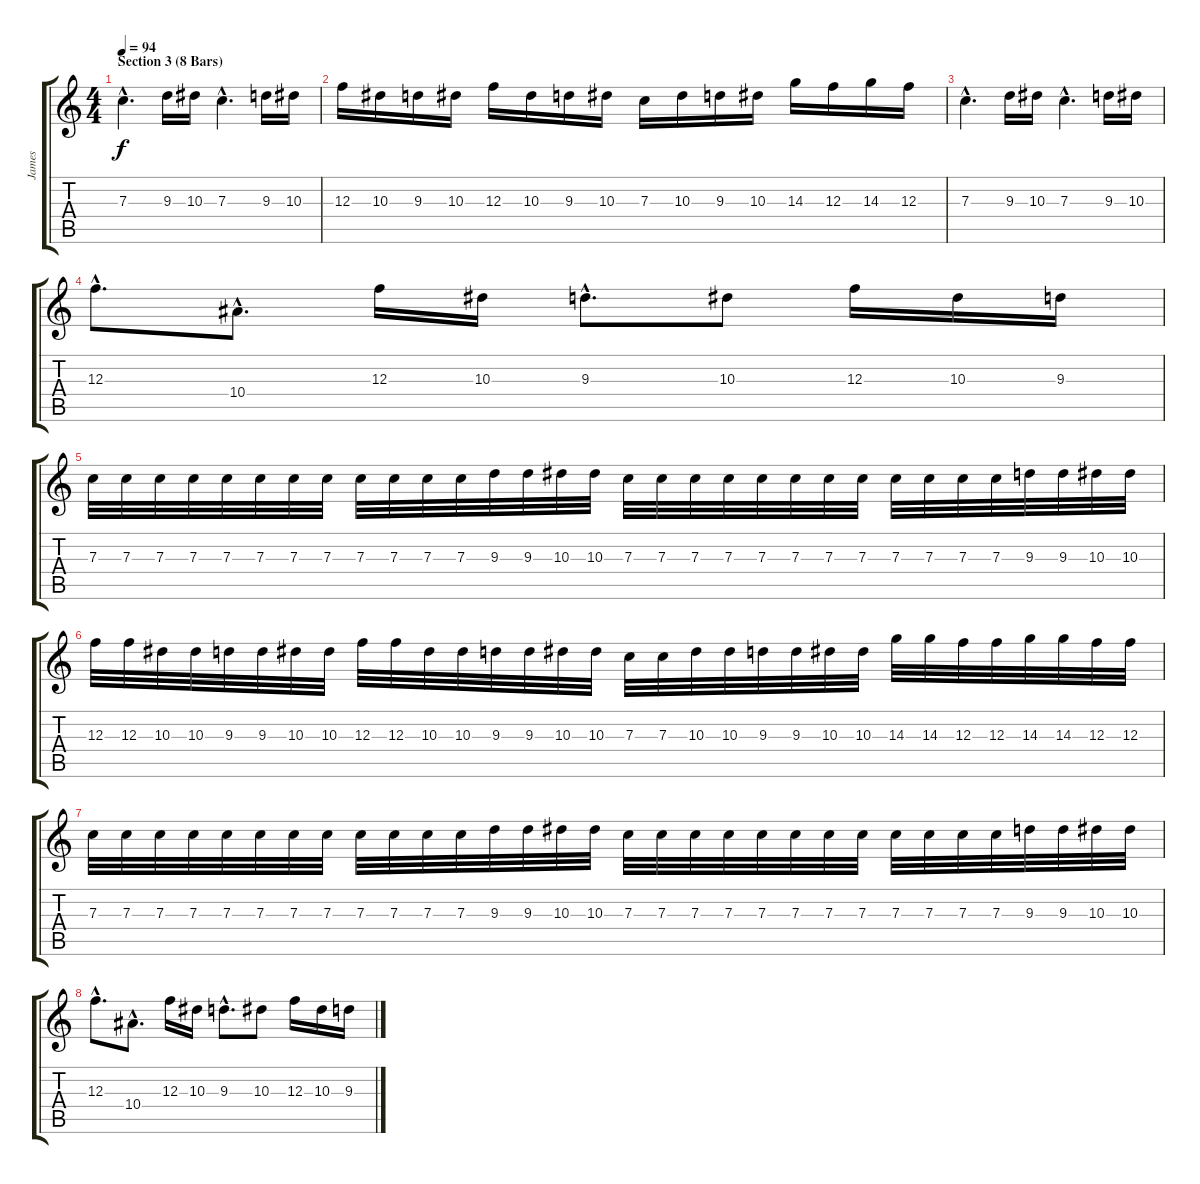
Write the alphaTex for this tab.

\track ("James" "James") {instrument distortionguitar}
\staff {score tabs}
\tuning (D4 A3 F3 C3 G2 D2) {hide}
\ts (4 4)
\section ("" "Section 3 (8 Bars)")
\tempo 94
\clef g2
\ks c
7.3{hac}.4{d dy f} 9.3.16 10.3.16 7.3{hac}.4{d} 9.3.16 10.3.16 |
12.3.16 10.3.16 9.3.16 10.3.16 12.3.16 10.3.16 9.3.16 10.3.16 7.3.16 10.3.16 9.3.16 10.3.16 14.3.16 12.3.16 14.3.16 12.3.16 |
7.3{hac}.4{d} 9.3.16 10.3.16 7.3{hac}.4{d} 9.3.16 10.3.16 |
12.3{hac}.8{d} 10.4{hac}.8{d} 12.3.16 10.3.16 9.3{hac}.8{d} 10.3.8 12.3.16 10.3.16 9.3.16 |
7.3.32 7.3.32 7.3.32 7.3.32 7.3.32 7.3.32 7.3.32 7.3.32 7.3.32 7.3.32 7.3.32 7.3.32 9.3.32 9.3.32 10.3.32 10.3.32 7.3.32 7.3.32 7.3.32 7.3.32 7.3.32 7.3.32 7.3.32 7.3.32 7.3.32 7.3.32 7.3.32 7.3.32 9.3.32 9.3.32 10.3.32 10.3.32 |
12.3.32 12.3.32 10.3.32 10.3.32 9.3.32 9.3.32 10.3.32 10.3.32 12.3.32 12.3.32 10.3.32 10.3.32 9.3.32 9.3.32 10.3.32 10.3.32 7.3.32 7.3.32 10.3.32 10.3.32 9.3.32 9.3.32 10.3.32 10.3.32 14.3.32 14.3.32 12.3.32 12.3.32 14.3.32 14.3.32 12.3.32 12.3.32 |
7.3.32 7.3.32 7.3.32 7.3.32 7.3.32 7.3.32 7.3.32 7.3.32 7.3.32 7.3.32 7.3.32 7.3.32 9.3.32 9.3.32 10.3.32 10.3.32 7.3.32 7.3.32 7.3.32 7.3.32 7.3.32 7.3.32 7.3.32 7.3.32 7.3.32 7.3.32 7.3.32 7.3.32 9.3.32 9.3.32 10.3.32 10.3.32 |
12.3{hac}.8{d} 10.4{hac}.8{d} 12.3.16 10.3.16 9.3{hac}.8{d} 10.3.8 12.3.16 10.3.16 9.3.16
